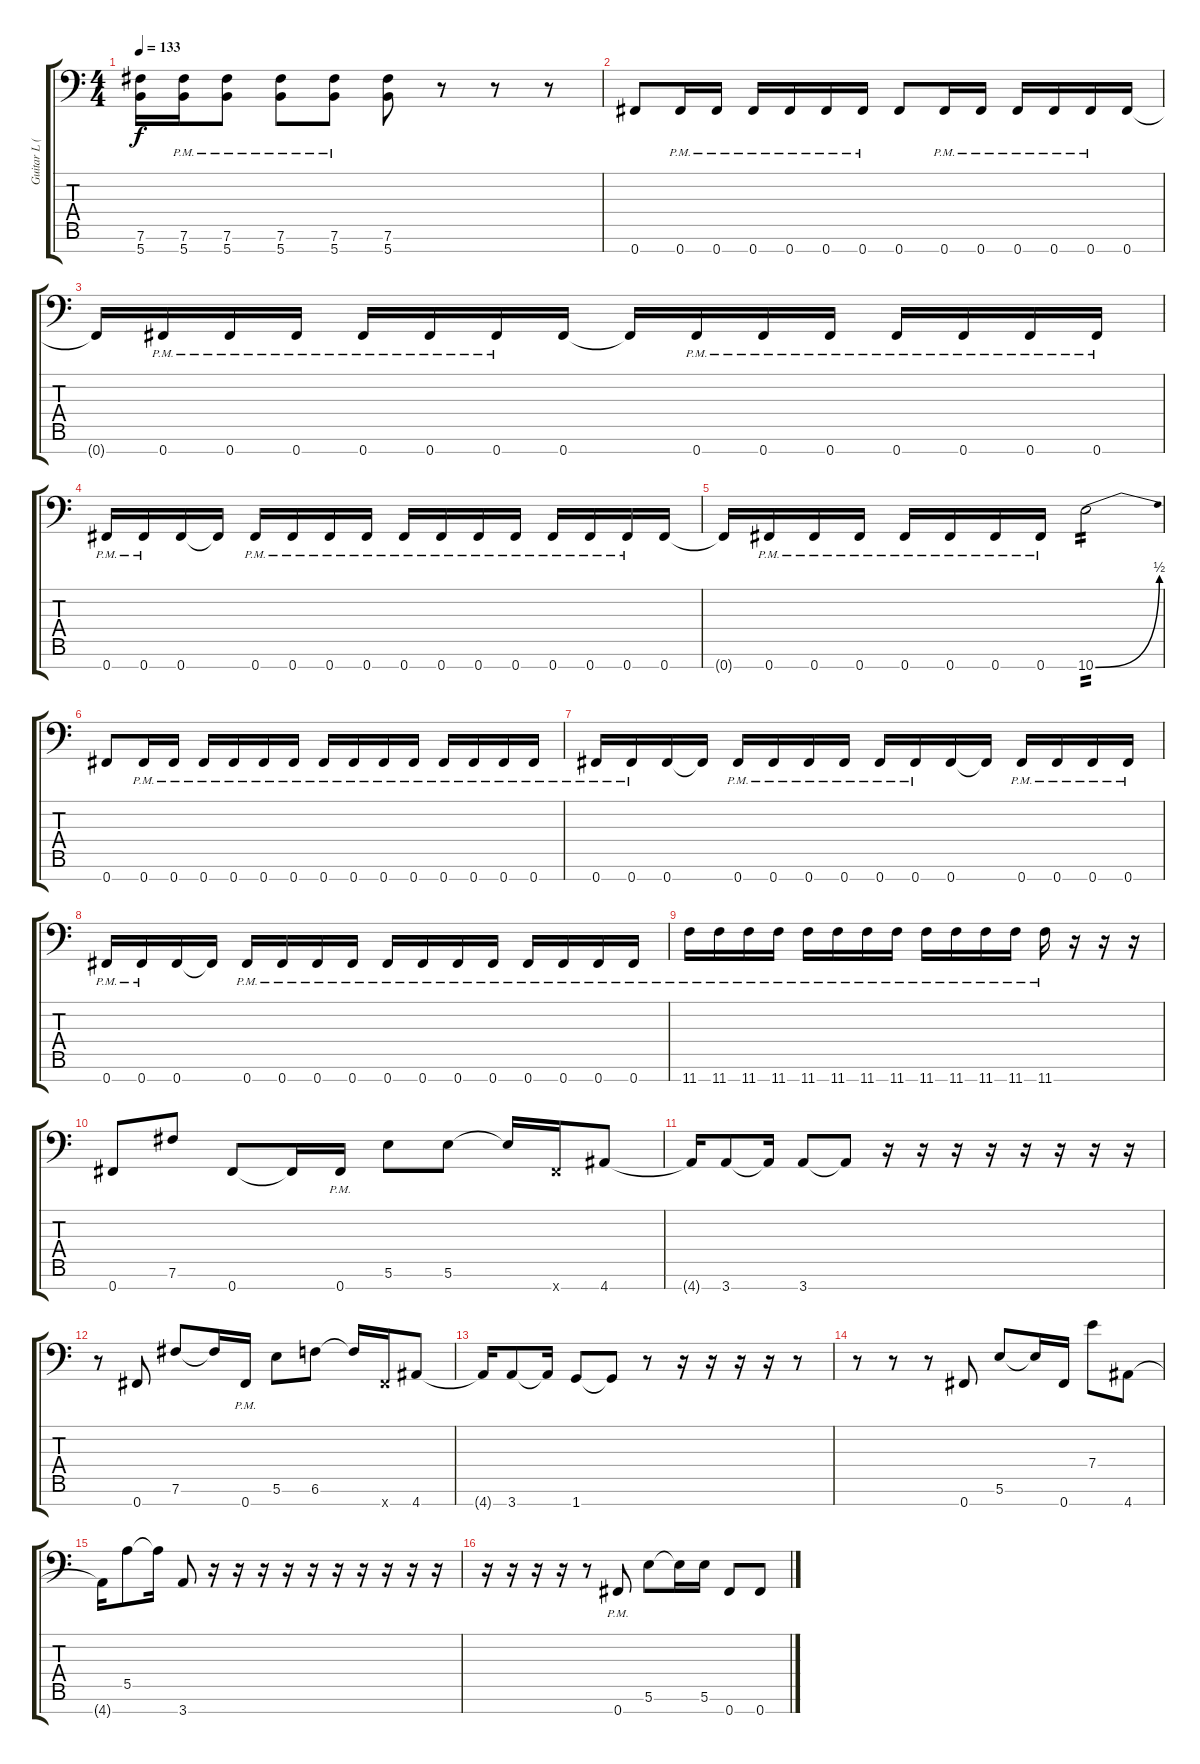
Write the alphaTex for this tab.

\track ("Guitar L (Bottom 7)" "Guitar L (") {instrument distortionguitar}
\staff {score tabs}
\tuning (B3 G3 D3 A2 E2 B1 Gb1) {hide}
\ts (4 4)
\tempo 133
\clef f4
\ks c
(7.6{t} 5.7{t}).16{dy f} (7.6{pm} 5.7{pm}).16 (7.6{pm} 5.7{pm}).8 (7.6{pm} 5.7{pm}).8 (7.6{pm} 5.7{pm}).8 (7.6 5.7).8 r.8 r.8 r.8 |
0.7.8 0.7{pm}.16 0.7{pm}.16 0.7{pm}.16 0.7{pm}.16 0.7{pm}.16 0.7{pm}.16 0.7.8 0.7{pm}.16 0.7{pm}.16 0.7{pm}.16 0.7{pm}.16 0.7{pm}.16 0.7.16 |
0.7{t}.16 0.7{pm}.16 0.7{pm}.16 0.7{pm}.16 0.7{pm}.16 0.7{pm}.16 0.7{pm}.16 0.7.16 0.7{t}.16 0.7{pm}.16 0.7{pm}.16 0.7{pm}.16 0.7{pm}.16 0.7{pm}.16 0.7{pm}.16 0.7{pm}.16 |
0.7{pm}.16 0.7{pm}.16 0.7.16 0.7{t}.16 0.7{pm}.16 0.7{pm}.16 0.7{pm}.16 0.7{pm}.16 0.7{pm}.16 0.7{pm}.16 0.7{pm}.16 0.7{pm}.16 0.7{pm}.16 0.7{pm}.16 0.7{pm}.16 0.7.16 |
0.7{t}.16 0.7{pm}.16 0.7{pm}.16 0.7{pm}.16 0.7{pm}.16 0.7{pm}.16 0.7{pm}.16 0.7{pm}.16 10.7{be (bend 0 0 60 2)}.2{tp 2} |
0.7.8 0.7{pm}.16 0.7{pm}.16 0.7{pm}.16 0.7{pm}.16 0.7{pm}.16 0.7{pm}.16 0.7{pm}.16 0.7{pm}.16 0.7{pm}.16 0.7{pm}.16 0.7{pm}.16 0.7{pm}.16 0.7{pm}.16 0.7{pm}.16 |
0.7{pm}.16 0.7{pm}.16 0.7.16 0.7{t}.16 0.7{pm}.16 0.7{pm}.16 0.7{pm}.16 0.7{pm}.16 0.7{pm}.16 0.7{pm}.16 0.7.16 0.7{t}.16 0.7{pm}.16 0.7{pm}.16 0.7{pm}.16 0.7{pm}.16 |
0.7{pm}.16 0.7{pm}.16 0.7.16 0.7{t}.16 0.7{pm}.16 0.7{pm}.16 0.7{pm}.16 0.7{pm}.16 0.7{pm}.16 0.7{pm}.16 0.7{pm}.16 0.7{pm}.16 0.7{pm}.16 0.7{pm}.16 0.7{pm}.16 0.7{pm}.16 |
11.7{pm}.16 11.7{pm}.16 11.7{pm}.16 11.7{pm}.16 11.7{pm}.16 11.7{pm}.16 11.7{pm}.16 11.7{pm}.16 11.7{pm}.16 11.7{pm}.16 11.7{pm}.16 11.7{pm}.16 11.7{pm}.16 r.16 r.16 r.16 |
0.7.8 7.6.8 0.7.8 0.7{t}.16 0.7{pm}.16 5.6.8 5.6.8 5.6{t}.16 0.7{x}.16 4.7.8 |
4.7{t}.16 3.7.8 3.7{t}.16 3.7.8 3.7{t}.8 r.16 r.16 r.16 r.16 r.16 r.16 r.16 r.16 |
r.8 0.7.8 7.6.8 7.6{t}.16 0.7{pm}.16 5.6.8 6.6.8 6.6{t}.16 0.7{x}.16 4.7.8 |
4.7{t}.16 3.7.8 3.7{t}.16 1.7.8 1.7{t}.8 r.8 r.16 r.16 r.16 r.16 r.8 |
r.8 r.8 r.8 0.7.8 5.6.8 5.6{t}.16 0.7.16 7.4.8 4.7.8 |
4.7{t}.16 5.5.8 5.5{t}.16 3.7.8 r.16 r.16 r.16 r.16 r.16 r.16 r.16 r.16 r.16 r.16 |
r.16 r.16 r.16 r.16 r.8 0.7{pm}.8 5.6.8 5.6{t}.16 5.6.16 0.7.8 0.7.8
